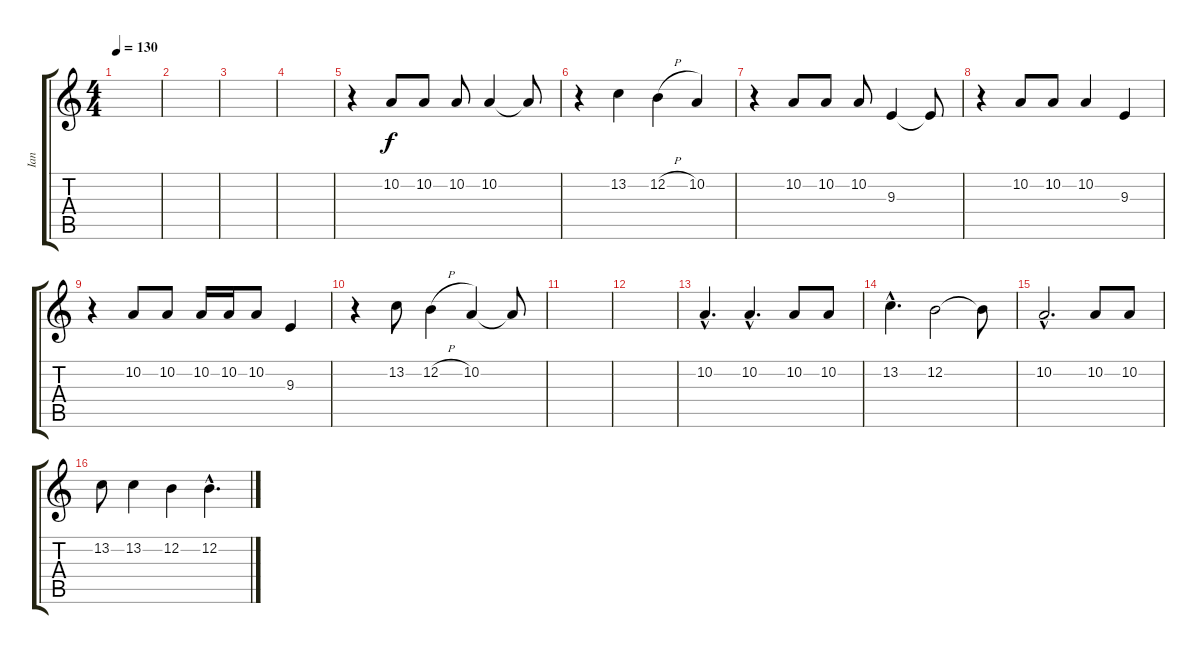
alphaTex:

\track ("Ian" "Ian") {instrument lead2sawtooth}
\staff {score tabs}
\tuning (E4 B3 G3 D3 A2 E2) {hide}
\ts (4 4)
\tempo 130
\clef g2
\ks c
|
|
|
|
r.4 10.2.8 10.2.8 10.2.8 10.2.4 10.2{t}.8 |
r.4 13.2.4 12.2{h}.4 10.2.4 |
r.4 10.2.8 10.2.8 10.2.8 9.3.4 9.3{t}.8 |
r.4 10.2.8 10.2.8 10.2.4 9.3.4 |
r.4 10.2.8 10.2.8 10.2.16 10.2.16 10.2.8 9.3.4 |
r.4 13.2.8 12.2{h}.4 10.2.4 10.2{t}.8 |
|
|
10.2{hac}.4{d} 10.2{hac}.4{d} 10.2.8 10.2.8 |
13.2{hac}.4{d} 12.2.2 12.2{t}.8 |
10.2{hac}.2{d} 10.2.8 10.2.8 |
13.2.8 13.2.4 12.2.4 12.2{hac}.4{d}
